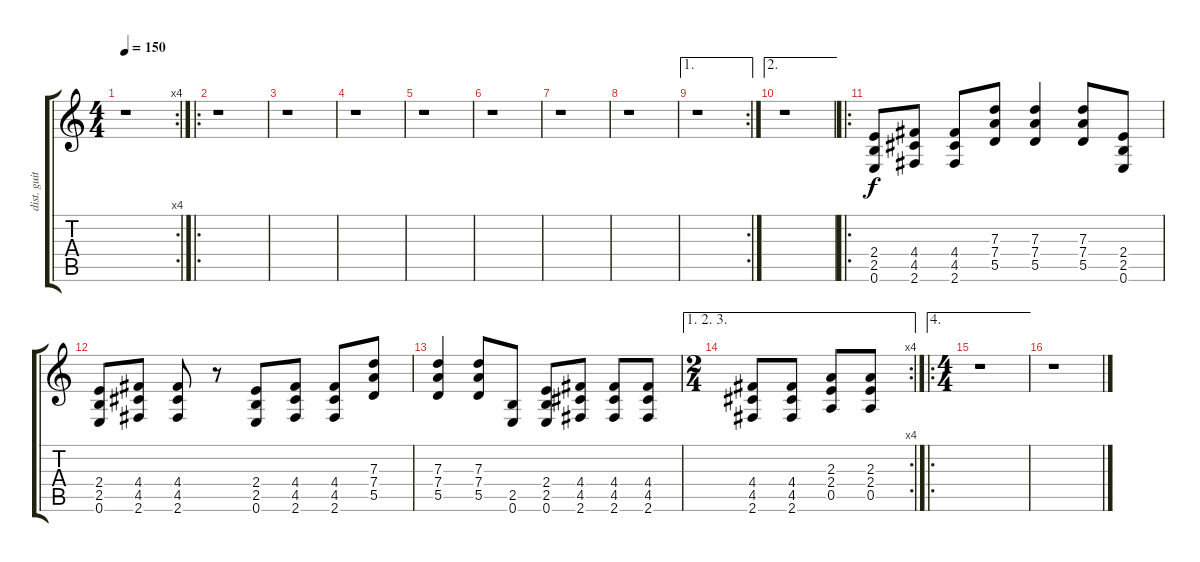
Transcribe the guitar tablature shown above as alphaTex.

\track ("dist. guitar" "dist. guit") {instrument distortionguitar}
\staff {score tabs}
\tuning (E4 B3 G3 D3 A2 E2) {hide}
\rc 4
\ts (4 4)
\tempo 150
\clef g2
\ks c
r.1{dy f} |
\ro
r.1 |
r.1 |
r.1 |
r.1 |
r.1 |
r.1 |
r.1 |
\ae 1
\rc 2
r.1 |
\ae 2
r.1 |
\ro
(2.4 2.5 0.6).8 (4.4 4.5 2.6).8 (4.4 4.5 2.6).8 (7.3 7.4 5.5).8 (7.3 7.4 5.5).4 (7.3 7.4 5.5).8 (2.4 2.5 0.6).8 |
(2.4 2.5 0.6).8 (4.4 4.5 2.6).8 (4.4 4.5 2.6).8 r.8 (2.4 2.5 0.6).8 (4.4 4.5 2.6).8 (4.4 4.5 2.6).8 (7.3 7.4 5.5).8 |
(7.3 7.4 5.5).4 (7.3 7.4 5.5).8 (2.5 0.6).8 (2.4 2.5 0.6).8 (4.4 4.5 2.6).8 (4.4 4.5 2.6).8 (4.4 4.5 2.6).8 |
\ae (1 2 3)
\rc 4
\ts (2 4)
(4.4 4.5 2.6).8 (4.4 4.5 2.6).8 (2.3 2.4 0.5).8 (2.3 2.4 0.5).8 |
\ae 4
\ro
\ts (4 4)
r.1 |
r.1
